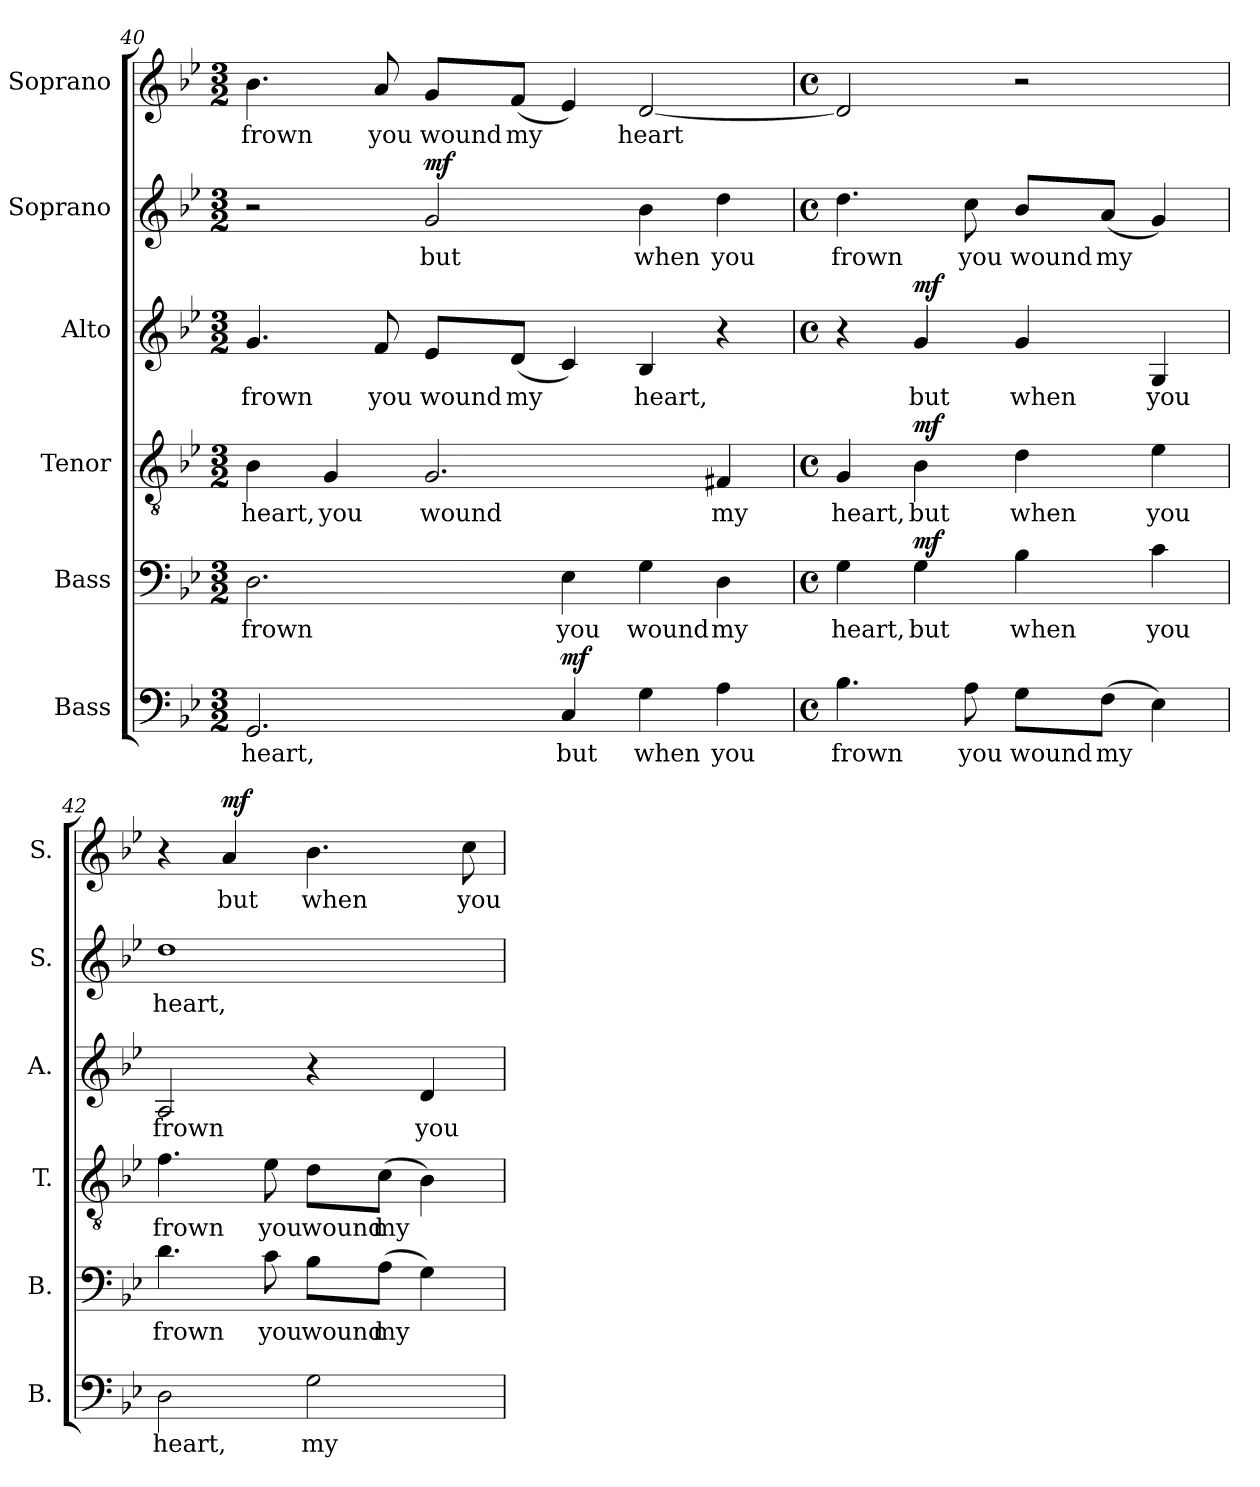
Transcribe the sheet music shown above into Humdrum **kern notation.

**kern	**text	**dynam	**kern	**text	**dynam	**kern	**text	**dynam	**kern	**text	**dynam	**kern	**text	**dynam	**kern	**text	**dynam
*part6	*part6	*part6	*part5	*part5	*part5	*part4	*part4	*part4	*part3	*part3	*part3	*part2	*part2	*part2	*part1	*part1	*part1
*staff6	*staff6	*staff6	*staff5	*staff5	*staff5	*staff4	*staff4	*staff4	*staff3	*staff3	*staff3	*staff2	*staff2	*staff2	*staff1	*staff1	*staff1
*I"Bass	*	*	*I"Bass	*	*	*I"Tenor	*	*	*I"Alto	*	*	*I"Soprano	*	*	*I"Soprano	*	*
*I'B.	*	*	*I'B.	*	*	*I'T.	*	*	*I'A.	*	*	*I'S.	*	*	*I'S.	*	*
*clefF4	*	*	*clefF4	*	*	*clefGv2	*	*	*clefG2	*	*	*clefG2	*	*	*clefG2	*	*
*	*	*	*	*	*	*ITrd7c12	*	*	*	*	*	*	*	*	*	*	*
*k[b-e-]	*	*	*k[b-e-]	*	*	*k[b-e-]	*	*	*k[b-e-]	*	*	*k[b-e-]	*	*	*k[b-e-]	*	*
*B-:	*	*	*B-:	*	*	*B-:	*	*	*B-:	*	*	*B-:	*	*	*B-:	*	*
*M3/2	*	*	*M3/2	*	*	*M3/2	*	*	*M3/2	*	*	*M3/2	*	*	*M3/2	*	*
=40	=40	=40	=40	=40	=40	=40	=40	=40	=40	=40	=40	=40	=40	=40	=40	=40	=40
!	!LO:LY:b:color=#000000	!	!	!	!	!	!	!	!	!	!	!	!	!	!	!	!
!	!	!	!	!LO:LY:b:color=#000000	!	!	!	!	!	!	!	!	!	!	!	!	!
!	!	!	!	!	!	!	!LO:LY:b:color=#000000	!	!	!	!	!	!	!	!	!	!
!	!	!	!	!	!	!	!	!	!	!LO:LY:b:color=#000000	!	!	!	!	!	!	!
!	!	!	!	!	!	!	!	!	!	!	!	!	!	!	!	!LO:LY:b:color=#000000	!
2.GGi/	heart,	.	2.Di\	frown	.	4BB-i\	heart,	.	4.gi/	frown	.	2r	.	.	4.b-i\	frown	.
!	!	!	!	!	!	!	!LO:LY:b:color=#000000	!	!	!	!	!	!	!	!	!	!
.	.	.	.	.	.	4GGi/	you	.	.	.	.	.	.	.	.	.	.
!	!	!	!	!	!	!	!	!	!	!LO:LY:b:color=#000000	!	!	!	!	!	!	!
!	!	!	!	!	!	!	!	!	!	!	!	!	!	!	!	!LO:LY:b:color=#000000	!
.	.	.	.	.	.	.	.	.	8fi/	you	.	.	.	.	8ai/	you	.
!	!	!	!	!	!	!	!LO:LY:b:color=#000000	!	!	!	!	!	!	!	!	!	!
!	!	!	!	!	!	!	!	!	!	!LO:LY:b:color=#000000	!	!	!	!	!	!	!
!	!	!	!	!	!	!	!	!	!	!	!	!	!LO:LY:b:color=#000000	!	!	!	!
!	!	!	!	!	!	!	!	!	!	!	!	!	!	!	!	!LO:LY:b:color=#000000	!
.	.	.	.	.	.	2.GGi/	wound	.	8e-i/L	wound	.	2gi/	but	mf	8gi/L	wound	.
!	!	!	!	!	!	!	!	!	!	!LO:LY:b:color=#000000	!	!	!	!	!	!	!
!	!	!	!	!	!	!	!	!	!	!	!	!	!	!	!	!LO:LY:b:color=#000000	!
.	.	.	.	.	.	.	.	.	(8di/J	my	.	.	.	.	(8fi/J	my	.
!	!LO:LY:b:color=#000000	!	!	!	!	!	!	!	!	!	!	!	!	!	!	!	!
!	!	!	!	!LO:LY:b:color=#000000	!	!	!	!	!	!	!	!	!	!	!	!	!
4Ci/	but	mf	4E-i\	you	.	.	.	.	4ci/)	.	.	.	.	.	4e-i/)	.	.
!	!LO:LY:b:color=#000000	!	!	!	!	!	!	!	!	!	!	!	!	!	!	!	!
!	!	!	!	!LO:LY:b:color=#000000	!	!	!	!	!	!	!	!	!	!	!	!	!
!	!	!	!	!	!	!	!	!	!	!LO:LY:b:color=#000000	!	!	!	!	!	!	!
!	!	!	!	!	!	!	!	!	!	!	!	!	!LO:LY:b:color=#000000	!	!	!	!
!	!	!	!	!	!	!	!	!	!	!	!	!	!	!	!	!LO:LY:b:color=#000000	!
4Gi\	when	.	4Gi\	wound	.	.	.	.	4B-i/	heart,	.	4b-i\	when	.	[2di/	heart	.
!	!LO:LY:b:color=#000000	!	!	!	!	!	!	!	!	!	!	!	!	!	!	!	!
!	!	!	!	!LO:LY:b:color=#000000	!	!	!	!	!	!	!	!	!	!	!	!	!
!	!	!	!	!	!	!	!LO:LY:b:color=#000000	!	!	!	!	!	!	!	!	!	!
!	!	!	!	!	!	!	!	!	!	!	!	!	!LO:LY:b:color=#000000	!	!	!	!
4Ai\	you	.	4Di\	my	.	4FF#Xi/	my	.	4r	.	.	4ddi\	you	.	.	.	.
!!LO:PB:g=z
=41	=41	=41	=41	=41	=41	=41	=41	=41	=41	=41	=41	=41	=41	=41	=41	=41	=41
*M4/4	*	*	*M4/4	*	*	*M4/4	*	*	*M4/4	*	*	*M4/4	*	*	*M4/4	*	*
*met(c)	*	*	*met(c)	*	*	*met(c)	*	*	*met(c)	*	*	*met(c)	*	*	*met(c)	*	*
!	!LO:LY:b:color=#000000	!	!	!	!	!	!	!	!	!	!	!	!	!	!	!	!
!	!	!	!	!LO:LY:b:color=#000000	!	!	!	!	!	!	!	!	!	!	!	!	!
!	!	!	!	!	!	!	!LO:LY:b:color=#000000	!	!	!	!	!	!	!	!	!	!
!	!	!	!	!	!	!	!	!	!	!	!	!	!LO:LY:b:color=#000000	!	!	!	!
4.B-i\	frown	.	4Gi\	heart,	.	4GGi/	heart,	.	4r	.	.	4.ddi\	frown	.	2di/]	.	.
!	!	!	!	!LO:LY:b:color=#000000	!	!	!	!	!	!	!	!	!	!	!	!	!
!	!	!	!	!	!	!	!LO:LY:b:color=#000000	!	!	!	!	!	!	!	!	!	!
!	!	!	!	!	!	!	!	!	!	!LO:LY:b:color=#000000	!	!	!	!	!	!	!
.	.	.	4Gi\	but	mf	4BB-i\	but	mf	4gi/	but	mf	.	.	.	.	.	.
!	!LO:LY:b:color=#000000	!	!	!	!	!	!	!	!	!	!	!	!	!	!	!	!
!	!	!	!	!	!	!	!	!	!	!	!	!	!LO:LY:b:color=#000000	!	!	!	!
8Ai\	you	.	.	.	.	.	.	.	.	.	.	8cci\	you	.	.	.	.
!	!LO:LY:b:color=#000000	!	!	!	!	!	!	!	!	!	!	!	!	!	!	!	!
!	!	!	!	!LO:LY:b:color=#000000	!	!	!	!	!	!	!	!	!	!	!	!	!
!	!	!	!	!	!	!	!LO:LY:b:color=#000000	!	!	!	!	!	!	!	!	!	!
!	!	!	!	!	!	!	!	!	!	!LO:LY:b:color=#000000	!	!	!	!	!	!	!
!	!	!	!	!	!	!	!	!	!	!	!	!	!LO:LY:b:color=#000000	!	!	!	!
8Gi\L	wound	.	4B-i\	when	.	4Di\	when	.	4gi/	when	.	8b-i/L	wound	.	2r	.	.
!	!LO:LY:b:color=#000000	!	!	!	!	!	!	!	!	!	!	!	!	!	!	!	!
!	!	!	!	!	!	!	!	!	!	!	!	!	!LO:LY:b:color=#000000	!	!	!	!
(8Fi\J	my	.	.	.	.	.	.	.	.	.	.	(8ai/J	my	.	.	.	.
!	!	!	!	!LO:LY:b:color=#000000	!	!	!	!	!	!	!	!	!	!	!	!	!
!	!	!	!	!	!	!	!LO:LY:b:color=#000000	!	!	!	!	!	!	!	!	!	!
!	!	!	!	!	!	!	!	!	!	!LO:LY:b:color=#000000	!	!	!	!	!	!	!
4E-i\)	.	.	4ci\	you	.	4E-i\	you	.	4Gi/	you	.	4gi/)	.	.	.	.	.
=42	=42	=42	=42	=42	=42	=42	=42	=42	=42	=42	=42	=42	=42	=42	=42	=42	=42
!	!LO:LY:b:color=#000000	!	!	!	!	!	!	!	!	!	!	!	!	!	!	!	!
!	!	!	!	!LO:LY:b:color=#000000	!	!	!	!	!	!	!	!	!	!	!	!	!
!	!	!	!	!	!	!	!LO:LY:b:color=#000000	!	!	!	!	!	!	!	!	!	!
!	!	!	!	!	!	!	!	!	!	!LO:LY:b:color=#000000	!	!	!	!	!	!	!
!	!	!	!	!	!	!	!	!	!	!	!	!	!LO:LY:b:color=#000000	!	!	!	!
2Di\	heart,	.	4.di\	frown	.	4.Fi\	frown	.	2Ai/	frown	.	1ddi	heart,	.	4r	.	.
!	!	!	!	!	!	!	!	!	!	!	!	!	!	!	!	!LO:LY:b:color=#000000	!
.	.	.	.	.	.	.	.	.	.	.	.	.	.	.	4ai/	but	mf
!	!	!	!	!LO:LY:b:color=#000000	!	!	!	!	!	!	!	!	!	!	!	!	!
!	!	!	!	!	!	!	!LO:LY:b:color=#000000	!	!	!	!	!	!	!	!	!	!
.	.	.	8ci\	you	.	8E-i\	you	.	.	.	.	.	.	.	.	.	.
!	!LO:LY:b:color=#000000	!	!	!	!	!	!	!	!	!	!	!	!	!	!	!	!
!	!	!	!	!LO:LY:b:color=#000000	!	!	!	!	!	!	!	!	!	!	!	!	!
!	!	!	!	!	!	!	!LO:LY:b:color=#000000	!	!	!	!	!	!	!	!	!	!
!	!	!	!	!	!	!	!	!	!	!	!	!	!	!	!	!LO:LY:b:color=#000000	!
2Gi\	my	.	8B-i\L	wound	.	8Di\L	wound	.	4r	.	.	.	.	.	4.b-i\	when	.
!	!	!	!	!LO:LY:b:color=#000000	!	!	!	!	!	!	!	!	!	!	!	!	!
!	!	!	!	!	!	!	!LO:LY:b:color=#000000	!	!	!	!	!	!	!	!	!	!
.	.	.	(8Ai\J	my	.	(8Ci\J	my	.	.	.	.	.	.	.	.	.	.
!	!	!	!	!	!	!	!	!	!	!LO:LY:b:color=#000000	!	!	!	!	!	!	!
.	.	.	4Gi\)	.	.	4BB-i\)	.	.	4di/	you	.	.	.	.	.	.	.
!	!	!	!	!	!	!	!	!	!	!	!	!	!	!	!	!LO:LY:b:color=#000000	!
.	.	.	.	.	.	.	.	.	.	.	.	.	.	.	8cci\	you	.
=	=	=	=	=	=	=	=	=	=	=	=	=	=	=	=	=	=
*-	*-	*-	*-	*-	*-	*-	*-	*-	*-	*-	*-	*-	*-	*-	*-	*-	*-
